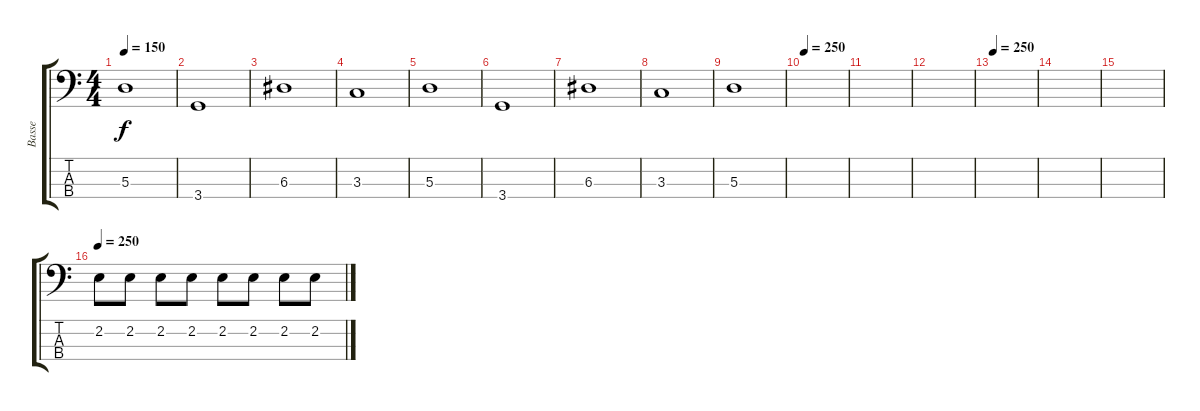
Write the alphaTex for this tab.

\track ("Basse" "Basse") {instrument electricbasspick}
\staff {score tabs}
\tuning (G2 D2 A1 E1) {hide}
\ts (4 4)
\tempo 150
\clef f4
\ks c
5.3.1{dy f} |
3.4.1 |
6.3.1 |
3.3.1 |
5.3.1 |
3.4.1 |
6.3.1 |
3.3.1 |
5.3.1 |
\tempo 250
|
|
|
\tempo 250
|
|
|
\tempo 250
2.2.8 2.2.8 2.2.8 2.2.8 2.2.8 2.2.8 2.2.8 2.2.8
